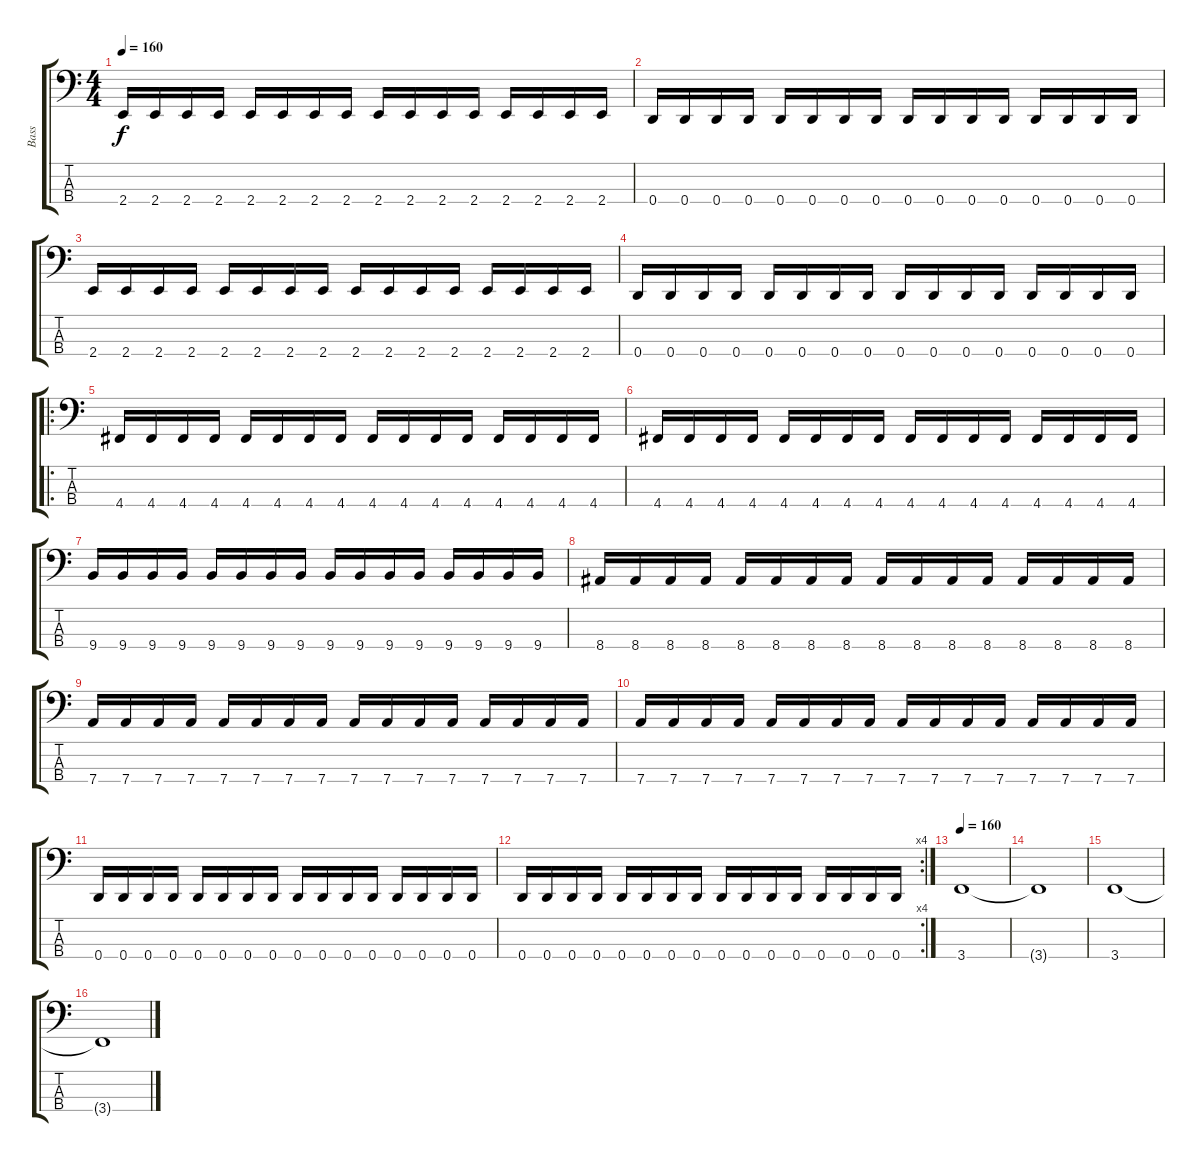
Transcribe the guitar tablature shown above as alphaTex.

\track ("Bass" "Bass") {instrument electricbasspick}
\staff {score tabs}
\tuning (F2 C2 G1 D1) {hide}
\ts (4 4)
\tempo 160
\clef f4
\ks c
2.4.16{dy f} 2.4.16 2.4.16 2.4.16 2.4.16 2.4.16 2.4.16 2.4.16 2.4.16 2.4.16 2.4.16 2.4.16 2.4.16 2.4.16 2.4.16 2.4.16 |
0.4.16 0.4.16 0.4.16 0.4.16 0.4.16 0.4.16 0.4.16 0.4.16 0.4.16 0.4.16 0.4.16 0.4.16 0.4.16 0.4.16 0.4.16 0.4.16 |
2.4.16 2.4.16 2.4.16 2.4.16 2.4.16 2.4.16 2.4.16 2.4.16 2.4.16 2.4.16 2.4.16 2.4.16 2.4.16 2.4.16 2.4.16 2.4.16 |
0.4.16 0.4.16 0.4.16 0.4.16 0.4.16 0.4.16 0.4.16 0.4.16 0.4.16 0.4.16 0.4.16 0.4.16 0.4.16 0.4.16 0.4.16 0.4.16 |
\ro
4.4.16 4.4.16 4.4.16 4.4.16 4.4.16 4.4.16 4.4.16 4.4.16 4.4.16 4.4.16 4.4.16 4.4.16 4.4.16 4.4.16 4.4.16 4.4.16 |
4.4.16 4.4.16 4.4.16 4.4.16 4.4.16 4.4.16 4.4.16 4.4.16 4.4.16 4.4.16 4.4.16 4.4.16 4.4.16 4.4.16 4.4.16 4.4.16 |
9.4.16 9.4.16 9.4.16 9.4.16 9.4.16 9.4.16 9.4.16 9.4.16 9.4.16 9.4.16 9.4.16 9.4.16 9.4.16 9.4.16 9.4.16 9.4.16 |
8.4.16 8.4.16 8.4.16 8.4.16 8.4.16 8.4.16 8.4.16 8.4.16 8.4.16 8.4.16 8.4.16 8.4.16 8.4.16 8.4.16 8.4.16 8.4.16 |
7.4.16 7.4.16 7.4.16 7.4.16 7.4.16 7.4.16 7.4.16 7.4.16 7.4.16 7.4.16 7.4.16 7.4.16 7.4.16 7.4.16 7.4.16 7.4.16 |
7.4.16 7.4.16 7.4.16 7.4.16 7.4.16 7.4.16 7.4.16 7.4.16 7.4.16 7.4.16 7.4.16 7.4.16 7.4.16 7.4.16 7.4.16 7.4.16 |
0.4.16 0.4.16 0.4.16 0.4.16 0.4.16 0.4.16 0.4.16 0.4.16 0.4.16 0.4.16 0.4.16 0.4.16 0.4.16 0.4.16 0.4.16 0.4.16 |
\rc 4
0.4.16 0.4.16 0.4.16 0.4.16 0.4.16 0.4.16 0.4.16 0.4.16 0.4.16 0.4.16 0.4.16 0.4.16 0.4.16 0.4.16 0.4.16 0.4.16 |
\tempo 160
3.4.1 |
3.4{t}.1 |
3.4.1 |
3.4{t}.1
